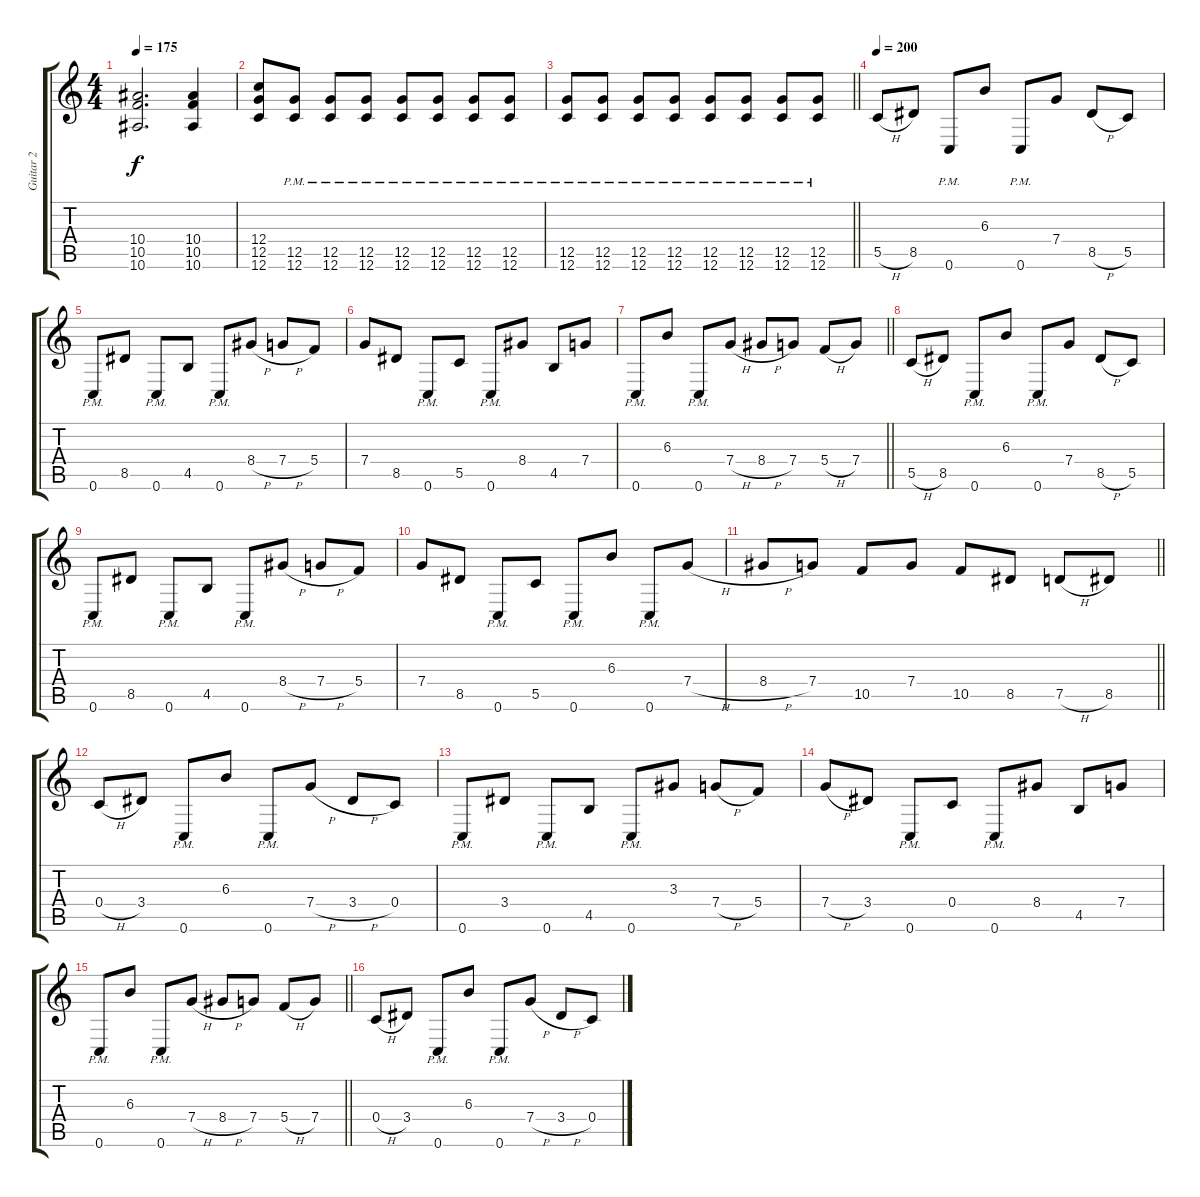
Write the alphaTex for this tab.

\track ("Guitar 2" "Guitar 2") {instrument distortionguitar}
\staff {score tabs}
\tuning (D4 A3 F3 C3 G2 C2) {hide}
\ts (4 4)
\tempo 175
\clef g2
\ks c
(10.4 10.5 10.6).2{d dy f} (10.4 10.5 10.6).4 |
(12.4 12.5 12.6).8 (12.5{pm} 12.6{pm}).8 (12.5{pm} 12.6{pm}).8 (12.5{pm} 12.6{pm}).8 (12.5{pm} 12.6{pm}).8 (12.5{pm} 12.6{pm}).8 (12.5{pm} 12.6{pm}).8 (12.5{pm} 12.6{pm}).8 |
\barLineRight lightlight
(12.5{pm} 12.6{pm}).8 (12.5{pm} 12.6{pm}).8 (12.5{pm} 12.6{pm}).8 (12.5{pm} 12.6{pm}).8 (12.5{pm} 12.6{pm}).8 (12.5{pm} 12.6{pm}).8 (12.5{pm} 12.6{pm}).8 (12.5{pm} 12.6{pm}).8 |
\tempo 200
5.5{h}.8{balance 16 instrument distortionguitar} 8.5.8 0.6{pm}.8 6.3.8 0.6{pm}.8 7.4.8 8.5{h}.8 5.5.8 |
0.6{pm}.8 8.5.8 0.6{pm}.8 4.5.8 0.6{pm}.8 8.4{h}.8 7.4{h}.8 5.4.8 |
7.4.8 8.5.8 0.6{pm}.8 5.5.8 0.6{pm}.8 8.4.8 4.5.8 7.4.8 |
\barLineRight lightlight
0.6{pm}.8 6.3.8 0.6{pm}.8 7.4{h}.8 8.4{h}.8 7.4.8 5.4{h}.8 7.4.8 |
5.5{h}.8 8.5.8 0.6{pm}.8 6.3.8 0.6{pm}.8 7.4.8 8.5{h}.8 5.5.8 |
0.6{pm}.8 8.5.8 0.6{pm}.8 4.5.8 0.6{pm}.8 8.4{h}.8 7.4{h}.8 5.4.8 |
7.4.8 8.5.8 0.6{pm}.8 5.5.8 0.6{pm}.8 6.3.8 0.6{pm}.8 7.4{h}.8 |
\barLineRight lightlight
8.4{h}.8 7.4.8 10.5.8 7.4.8 10.5.8 8.5.8 7.5{h}.8 8.5.8 |
0.4{h}.8 3.4.8 0.6{pm}.8 6.3.8 0.6{pm}.8 7.4{h}.8 3.4{h}.8 0.4.8 |
0.6{pm}.8 3.4.8 0.6{pm}.8 4.5.8 0.6{pm}.8 3.3.8 7.4{h}.8 5.4.8 |
7.4{h}.8 3.4.8 0.6{pm}.8 0.4.8 0.6{pm}.8 8.4.8 4.5.8 7.4.8 |
\barLineRight lightlight
0.6{pm}.8 6.3.8 0.6{pm}.8 7.4{h}.8 8.4{h}.8 7.4.8 5.4{h}.8 7.4.8 |
0.4{h}.8 3.4.8 0.6{pm}.8 6.3.8 0.6{pm}.8 7.4{h}.8 3.4{h}.8 0.4.8
